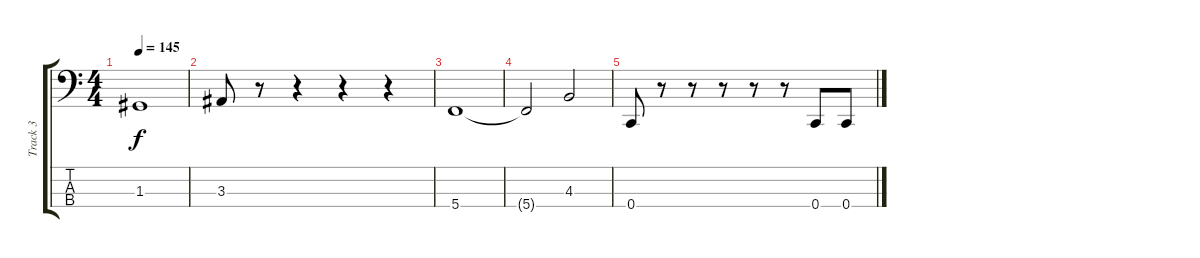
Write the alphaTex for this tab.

\track ("Track 3" "Track 3") {instrument electricbasspick}
\staff {score tabs}
\tuning (F2 C2 G1 C1) {hide}
\ts (4 4)
\tempo 145
\clef f4
\ks c
1.3.1{dy f} |
3.3.8 r.8 r.4 r.4 r.4 |
5.4.1 |
5.4{t}.2 4.3.2 |
0.4.8 r.8 r.8 r.8 r.8 r.8 0.4.8 0.4.8
